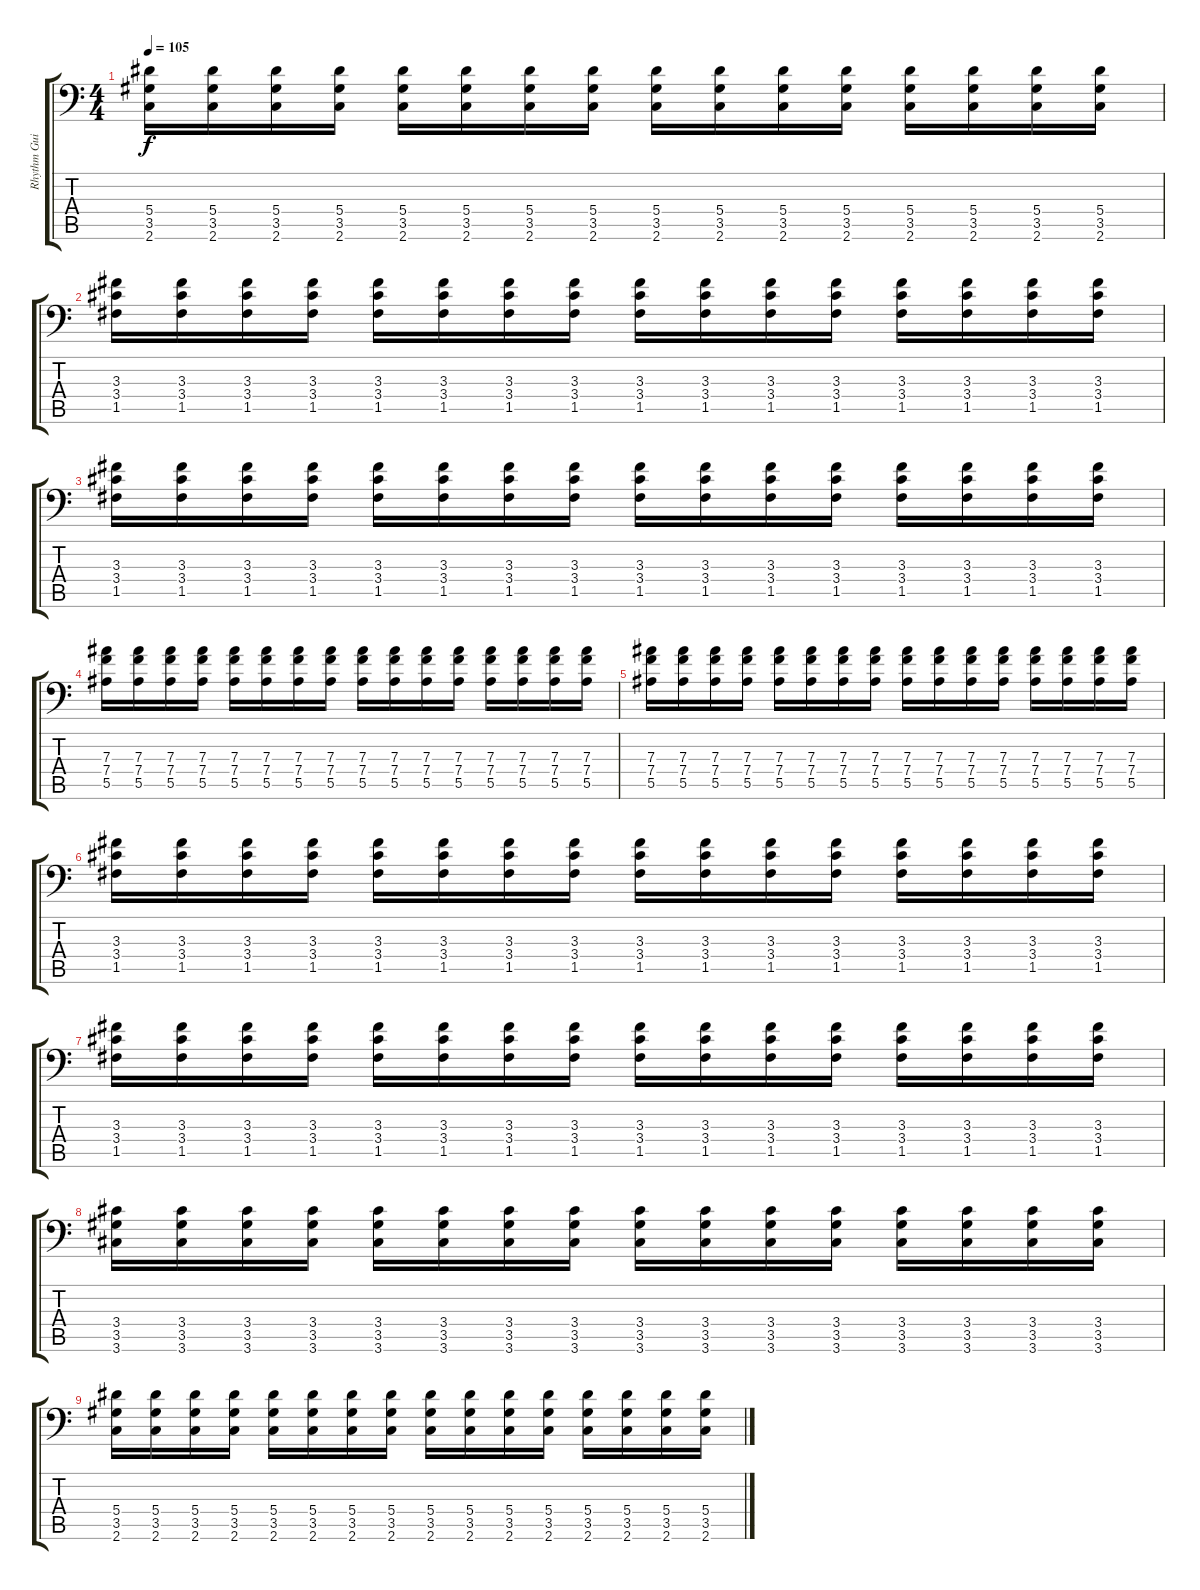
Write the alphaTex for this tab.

\track ("Rhythm Guitar 2" "Rhythm Gui") {instrument distortionguitar}
\staff {score tabs}
\tuning (C4 G3 Eb3 Bb2 F2 Bb1) {hide}
\ts (4 4)
\tempo 105
\clef f4
\ks c
(5.4 3.5 2.6).16{dy f} (5.4 3.5 2.6).16 (5.4 3.5 2.6).16 (5.4 3.5 2.6).16 (5.4 3.5 2.6).16 (5.4 3.5 2.6).16 (5.4 3.5 2.6).16 (5.4 3.5 2.6).16 (5.4 3.5 2.6).16 (5.4 3.5 2.6).16 (5.4 3.5 2.6).16 (5.4 3.5 2.6).16 (5.4 3.5 2.6).16 (5.4 3.5 2.6).16 (5.4 3.5 2.6).16 (5.4 3.5 2.6).16 |
(3.3 3.4 1.5).16 (3.3 3.4 1.5).16 (3.3 3.4 1.5).16 (3.3 3.4 1.5).16 (3.3 3.4 1.5).16 (3.3 3.4 1.5).16 (3.3 3.4 1.5).16 (3.3 3.4 1.5).16 (3.3 3.4 1.5).16 (3.3 3.4 1.5).16 (3.3 3.4 1.5).16 (3.3 3.4 1.5).16 (3.3 3.4 1.5).16 (3.3 3.4 1.5).16 (3.3 3.4 1.5).16 (3.3 3.4 1.5).16 |
(3.3 3.4 1.5).16 (3.3 3.4 1.5).16 (3.3 3.4 1.5).16 (3.3 3.4 1.5).16 (3.3 3.4 1.5).16 (3.3 3.4 1.5).16 (3.3 3.4 1.5).16 (3.3 3.4 1.5).16 (3.3 3.4 1.5).16 (3.3 3.4 1.5).16 (3.3 3.4 1.5).16 (3.3 3.4 1.5).16 (3.3 3.4 1.5).16 (3.3 3.4 1.5).16 (3.3 3.4 1.5).16 (3.3 3.4 1.5).16 |
(7.3 7.4 5.5).16 (7.3 7.4 5.5).16 (7.3 7.4 5.5).16 (7.3 7.4 5.5).16 (7.3 7.4 5.5).16 (7.3 7.4 5.5).16 (7.3 7.4 5.5).16 (7.3 7.4 5.5).16 (7.3 7.4 5.5).16 (7.3 7.4 5.5).16 (7.3 7.4 5.5).16 (7.3 7.4 5.5).16 (7.3 7.4 5.5).16 (7.3 7.4 5.5).16 (7.3 7.4 5.5).16 (7.3 7.4 5.5).16 |
(7.3 7.4 5.5).16 (7.3 7.4 5.5).16 (7.3 7.4 5.5).16 (7.3 7.4 5.5).16 (7.3 7.4 5.5).16 (7.3 7.4 5.5).16 (7.3 7.4 5.5).16 (7.3 7.4 5.5).16 (7.3 7.4 5.5).16 (7.3 7.4 5.5).16 (7.3 7.4 5.5).16 (7.3 7.4 5.5).16 (7.3 7.4 5.5).16 (7.3 7.4 5.5).16 (7.3 7.4 5.5).16 (7.3 7.4 5.5).16 |
(3.3 3.4 1.5).16 (3.3 3.4 1.5).16 (3.3 3.4 1.5).16 (3.3 3.4 1.5).16 (3.3 3.4 1.5).16 (3.3 3.4 1.5).16 (3.3 3.4 1.5).16 (3.3 3.4 1.5).16 (3.3 3.4 1.5).16 (3.3 3.4 1.5).16 (3.3 3.4 1.5).16 (3.3 3.4 1.5).16 (3.3 3.4 1.5).16 (3.3 3.4 1.5).16 (3.3 3.4 1.5).16 (3.3 3.4 1.5).16 |
(3.3 3.4 1.5).16 (3.3 3.4 1.5).16 (3.3 3.4 1.5).16 (3.3 3.4 1.5).16 (3.3 3.4 1.5).16 (3.3 3.4 1.5).16 (3.3 3.4 1.5).16 (3.3 3.4 1.5).16 (3.3 3.4 1.5).16 (3.3 3.4 1.5).16 (3.3 3.4 1.5).16 (3.3 3.4 1.5).16 (3.3 3.4 1.5).16 (3.3 3.4 1.5).16 (3.3 3.4 1.5).16 (3.3 3.4 1.5).16 |
(3.4 3.5 3.6).16 (3.4 3.5 3.6).16 (3.4 3.5 3.6).16 (3.4 3.5 3.6).16 (3.4 3.5 3.6).16 (3.4 3.5 3.6).16 (3.4 3.5 3.6).16 (3.4 3.5 3.6).16 (3.4 3.5 3.6).16 (3.4 3.5 3.6).16 (3.4 3.5 3.6).16 (3.4 3.5 3.6).16 (3.4 3.5 3.6).16 (3.4 3.5 3.6).16 (3.4 3.5 3.6).16 (3.4 3.5 3.6).16 |
(5.4 3.5 2.6).16 (5.4 3.5 2.6).16 (5.4 3.5 2.6).16 (5.4 3.5 2.6).16 (5.4 3.5 2.6).16 (5.4 3.5 2.6).16 (5.4 3.5 2.6).16 (5.4 3.5 2.6).16 (5.4 3.5 2.6).16 (5.4 3.5 2.6).16 (5.4 3.5 2.6).16 (5.4 3.5 2.6).16 (5.4 3.5 2.6).16 (5.4 3.5 2.6).16 (5.4 3.5 2.6).16 (5.4 3.5 2.6).16
